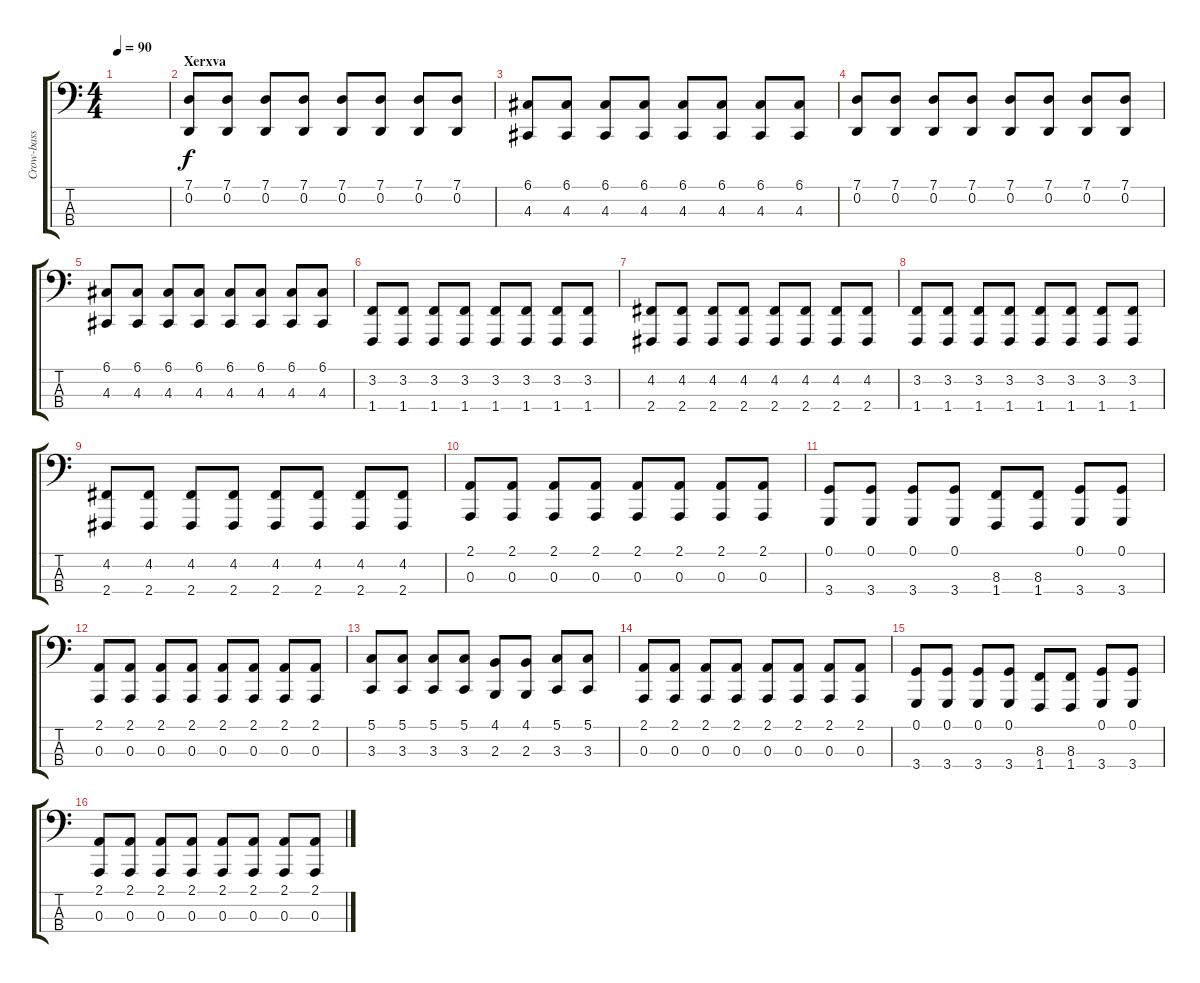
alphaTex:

\track ("Crow-bass strings" "Crow-bass ") {instrument stringensemble1}
\staff {score tabs}
\tuning (G2 D2 A1 E1) {hide}
\ts (4 4)
\tempo 90
\clef f4
\ks c
|
\section ("" "Xerxva")
(7.1 0.2).8 (7.1 0.2).8 (7.1 0.2).8 (7.1 0.2).8 (7.1 0.2).8 (7.1 0.2).8 (7.1 0.2).8 (7.1 0.2).8 |
(6.1 4.3).8 (6.1 4.3).8 (6.1 4.3).8 (6.1 4.3).8 (6.1 4.3).8 (6.1 4.3).8 (6.1 4.3).8 (6.1 4.3).8 |
(7.1 0.2).8 (7.1 0.2).8 (7.1 0.2).8 (7.1 0.2).8 (7.1 0.2).8 (7.1 0.2).8 (7.1 0.2).8 (7.1 0.2).8 |
(6.1 4.3).8 (6.1 4.3).8 (6.1 4.3).8 (6.1 4.3).8 (6.1 4.3).8 (6.1 4.3).8 (6.1 4.3).8 (6.1 4.3).8 |
(3.2 1.4).8 (3.2 1.4).8 (3.2 1.4).8 (3.2 1.4).8 (3.2 1.4).8 (3.2 1.4).8 (3.2 1.4).8 (3.2 1.4).8 |
(4.2 2.4).8 (4.2 2.4).8 (4.2 2.4).8 (4.2 2.4).8 (4.2 2.4).8 (4.2 2.4).8 (4.2 2.4).8 (4.2 2.4).8 |
(3.2 1.4).8 (3.2 1.4).8 (3.2 1.4).8 (3.2 1.4).8 (3.2 1.4).8 (3.2 1.4).8 (3.2 1.4).8 (3.2 1.4).8 |
(4.2 2.4).8 (4.2 2.4).8 (4.2 2.4).8 (4.2 2.4).8 (4.2 2.4).8 (4.2 2.4).8 (4.2 2.4).8 (4.2 2.4).8 |
\section ("" "")
(2.1 0.3).8 (2.1 0.3).8 (2.1 0.3).8 (2.1 0.3).8 (2.1 0.3).8 (2.1 0.3).8 (2.1 0.3).8 (2.1 0.3).8 |
(0.1 3.4).8 (0.1 3.4).8 (0.1 3.4).8 (0.1 3.4).8 (8.3 1.4).8 (8.3 1.4).8 (0.1 3.4).8 (0.1 3.4).8 |
(2.1 0.3).8 (2.1 0.3).8 (2.1 0.3).8 (2.1 0.3).8 (2.1 0.3).8 (2.1 0.3).8 (2.1 0.3).8 (2.1 0.3).8 |
(5.1 3.3).8 (5.1 3.3).8 (5.1 3.3).8 (5.1 3.3).8 (4.1 2.3).8 (4.1 2.3).8 (5.1 3.3).8 (5.1 3.3).8 |
(2.1 0.3).8 (2.1 0.3).8 (2.1 0.3).8 (2.1 0.3).8 (2.1 0.3).8 (2.1 0.3).8 (2.1 0.3).8 (2.1 0.3).8 |
(0.1 3.4).8 (0.1 3.4).8 (0.1 3.4).8 (0.1 3.4).8 (8.3 1.4).8 (8.3 1.4).8 (0.1 3.4).8 (0.1 3.4).8 |
(2.1 0.3).8 (2.1 0.3).8 (2.1 0.3).8 (2.1 0.3).8 (2.1 0.3).8 (2.1 0.3).8 (2.1 0.3).8 (2.1 0.3).8
